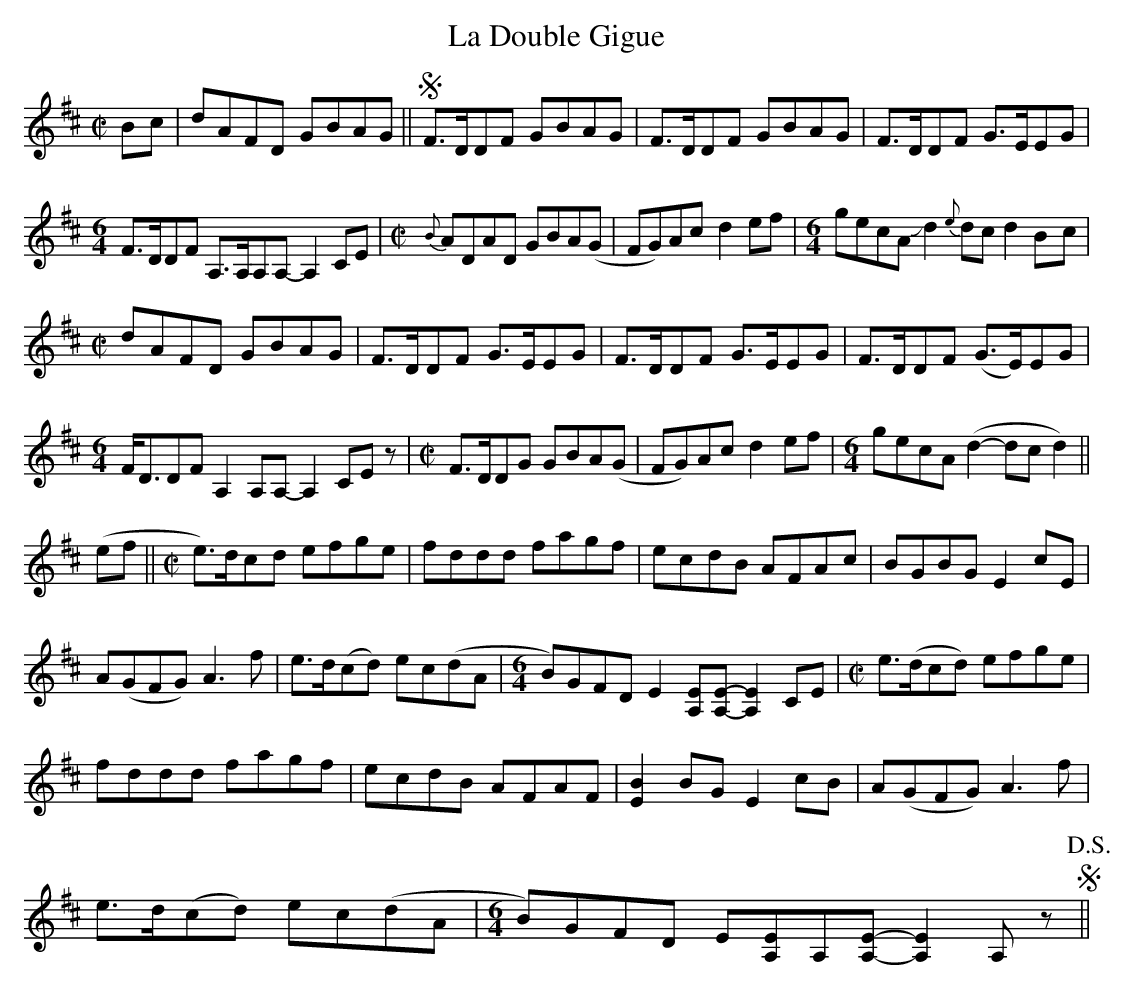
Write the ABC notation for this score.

X:1
T:Double Gigue, La
M:C|
L:1/8
K:D
B-c|dAFD GBAG||SF>DDF GBAG|F>DDF GBAG|F>DDF G>EEG|
[M:6/4]F>DDF A,>A,A,A,- A,2CE|[M:C|]{B}ADAD GBA(G|FG)Ac- d2ef|[M:6/4]gecA Jd2 {e}dc d2B-c|
[M:C|]dAFD GBAG|F>DDF G>EEG|F>DDF G>EEG|F>DDF (G>E)EG|
[M:6/4]F<DDF A,2 A,A,- A,2CEz|[M:C|]F>DDG GBA(G|FG)Ac- d2ef|[M:6/4]gecA (d2-dcd2)||
(ef||[M:C|]e>)dc-d efge|fddd fagf|ec-dB AFA-c|  BGBG E2cE|
A(GFG) A3f|e>d(cd) ec(dA|[M:6/4]B)GFD E2[A,E][A,E]- [A,2E2]CE|[M:C|]e>(dcd) efge|
fddd fagf|ec-dB AFAF|[E2B2]BG E2 c-B|A(GFG) A3f|
e>d(cd) ec(dA|[M:6/4]B)GFD E[A,E]A,[A,E]- [A,2E2]A,zS!D.S.!||
